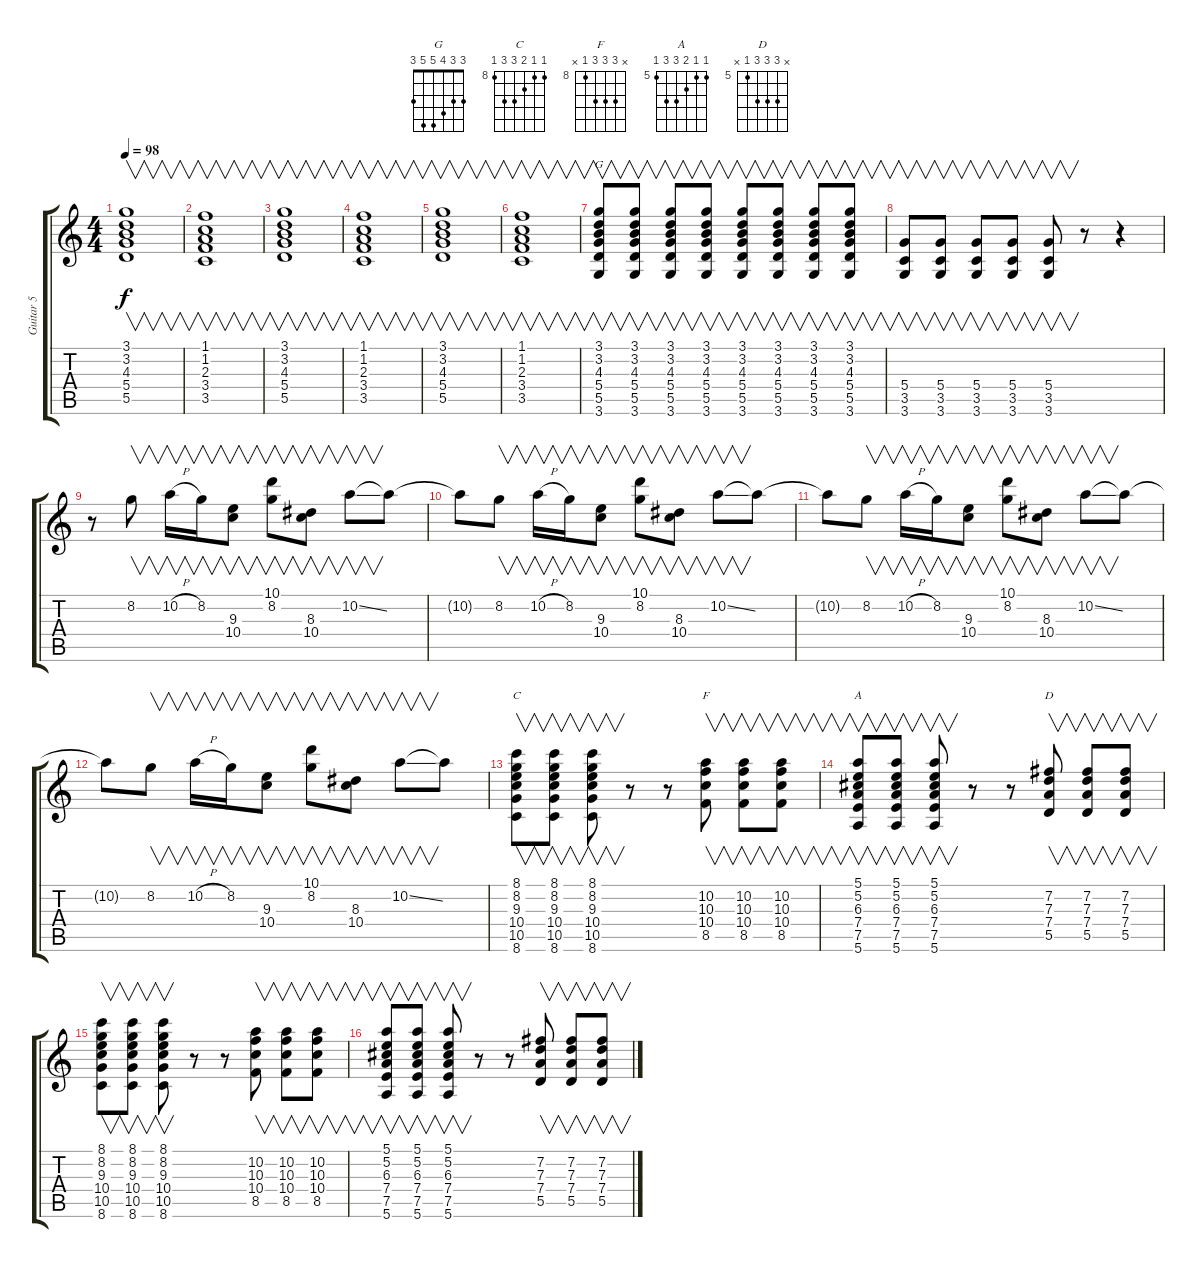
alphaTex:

\track ("Guitar 5" "Guitar 5") {instrument distortionguitar}
\staff {score tabs}
\tuning (E4 B3 G3 D3 A2 E2) {hide}
\chord ("G" 3 3 4 5 5 3)
\chord ("C" 8 8 9 10 10 8) {firstfret 8}
\chord ("F" x 10 10 10 8 x) {firstfret 8}
\chord ("A" 5 5 6 7 7 5) {firstfret 5}
\chord ("D" x 7 7 7 5 x) {firstfret 5}
\ts (4 4)
\tempo 98
\clef g2
\ks c
(3.1 3.2 4.3 5.4 5.5).1{v dy f} |
(1.1 1.2 2.3 3.4 3.5).1{v} |
(3.1 3.2 4.3 5.4 5.5).1{v} |
(1.1 1.2 2.3 3.4 3.5).1{v} |
(3.1 3.2 4.3 5.4 5.5).1{v} |
(1.1 1.2 2.3 3.4 3.5).1{v} |
(3.1 3.2 4.3 5.4 5.5 3.6).8{v ch "G"} (3.1 3.2 4.3 5.4 5.5 3.6).8{v} (3.1 3.2 4.3 5.4 5.5 3.6).8{v} (3.1 3.2 4.3 5.4 5.5 3.6).8{v} (3.1 3.2 4.3 5.4 5.5 3.6).8{v} (3.1 3.2 4.3 5.4 5.5 3.6).8{v} (3.1 3.2 4.3 5.4 5.5 3.6).8{v} (3.1 3.2 4.3 5.4 5.5 3.6).8{v} |
(5.4 3.5 3.6).8{v} (5.4 3.5 3.6).8{v} (5.4 3.5 3.6).8{v} (5.4 3.5 3.6).8{v} (5.4 3.5 3.6).8{v} r.8 r.4 |
r.8 8.2.8{v} 10.2{h}.16{v} 8.2.16{v} (9.3 10.4).8{v} (10.1 8.2).8{v} (8.3 10.4).8{v} 10.2{ss}.8{v} 10.2{t}.8 |
10.2{t}.8 8.2.8{v} 10.2{h}.16{v} 8.2.16{v} (9.3 10.4).8{v} (10.1 8.2).8{v} (8.3 10.4).8{v} 10.2{ss}.8{v} 10.2{t}.8 |
10.2{t}.8 8.2.8{v} 10.2{h}.16{v} 8.2.16{v} (9.3 10.4).8{v} (10.1 8.2).8{v} (8.3 10.4).8{v} 10.2{ss}.8{v} 10.2{t}.8 |
10.2{t}.8 8.2.8{v} 10.2{h}.16{v} 8.2.16{v} (9.3 10.4).8{v} (10.1 8.2).8{v} (8.3 10.4).8{v} 10.2{ss}.8{v} 10.2{t}.8 |
(8.1 8.2 9.3 10.4 10.5 8.6).8{v ch "C"} (8.1 8.2 9.3 10.4 10.5 8.6).8{v} (8.1 8.2 9.3 10.4 10.5 8.6).8{v} r.8 r.8 (10.2 10.3 10.4 8.5).8{v ch "F"} (10.2 10.3 10.4 8.5).8{v} (10.2 10.3 10.4 8.5).8{v} |
(5.1 5.2 6.3 7.4 7.5 5.6).8{v ch "A"} (5.1 5.2 6.3 7.4 7.5 5.6).8{v} (5.1 5.2 6.3 7.4 7.5 5.6).8{v} r.8 r.8 (7.2 7.3 7.4 5.5).8{v ch "D"} (7.2 7.3 7.4 5.5).8{v} (7.2 7.3 7.4 5.5).8{v} |
(8.1 8.2 9.3 10.4 10.5 8.6).8{v} (8.1 8.2 9.3 10.4 10.5 8.6).8{v} (8.1 8.2 9.3 10.4 10.5 8.6).8{v} r.8 r.8 (10.2 10.3 10.4 8.5).8{v} (10.2 10.3 10.4 8.5).8{v} (10.2 10.3 10.4 8.5).8{v} |
(5.1 5.2 6.3 7.4 7.5 5.6).8{v} (5.1 5.2 6.3 7.4 7.5 5.6).8{v} (5.1 5.2 6.3 7.4 7.5 5.6).8{v} r.8 r.8 (7.2 7.3 7.4 5.5).8{v} (7.2 7.3 7.4 5.5).8{v} (7.2 7.3 7.4 5.5).8{v}
